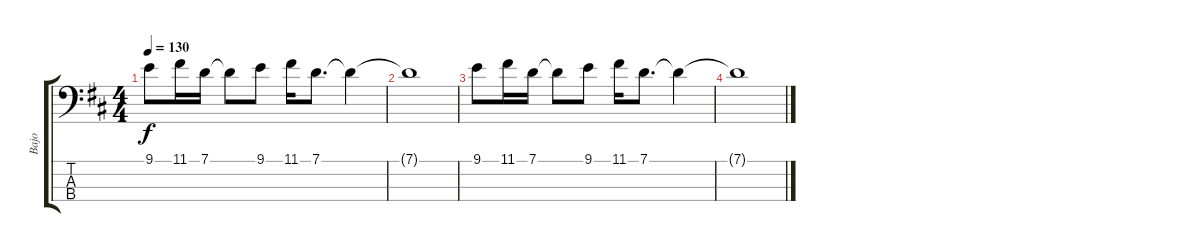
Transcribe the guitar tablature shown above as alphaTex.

\track ("Bajo" "Bajo") {instrument electricbassfinger}
\staff {score tabs}
\tuning (G2 D2 A1 E1) {hide}
\ts (4 4)
\tempo 130
\clef f4
\ks d
9.1.8{dy f} 11.1.16 7.1.16 7.1{t}.8 9.1.8 11.1.16 7.1.8{d} 7.1{t}.4 |
7.1{t}.1 |
9.1.8 11.1.16 7.1.16 7.1{t}.8 9.1.8 11.1.16 7.1.8{d} 7.1{t}.4 |
7.1{t}.1
